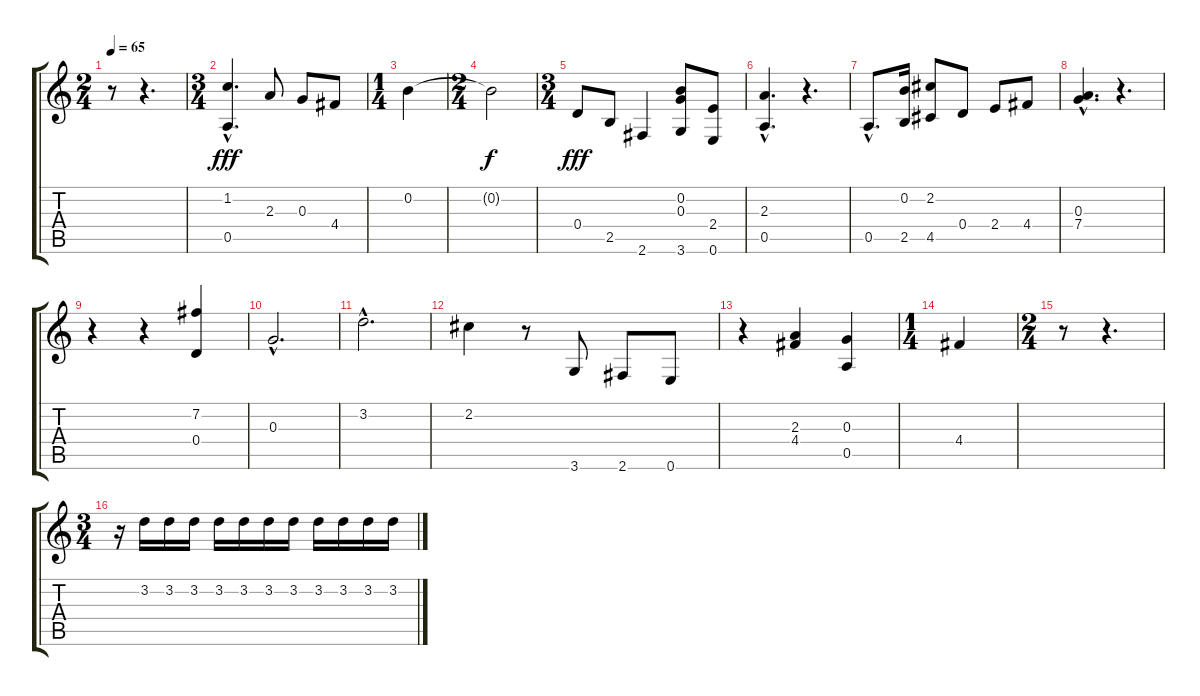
\track "" {instrument acousticguitarnylon}
\staff {score tabs}
\tuning (E4 B3 G3 D3 A2 E2) {hide}
\ts (2 4)
\tempo 65
\clef g2
\ks c
r.8{dy fff} r.4{d} |
\ts (3 4)
(1.2{hac} 0.5{hac}).4{d} 2.3.8 0.3.8 4.4.8 |
\ts (1 4)
0.2.4 |
\ts (2 4)
0.2{t}.2{dy f} |
\ts (3 4)
0.4.8{dy fff} 2.5.8 2.6.4 (0.2 0.3 3.6).8 (2.4 0.6).8 |
(2.3{hac} 0.5{hac}).4{d} r.4{d} |
0.5{hac}.8{d} (0.2 2.5).16 (2.2 4.5).8 0.4.8 2.4.8 4.4.8 |
(0.3{hac} 7.4{hac}).4{d} r.4{d} |
r.4 r.4 (7.2 0.4).4 |
0.3{hac}.2{d} |
3.2{hac}.2{d} |
2.2.4 r.8 3.6.8 2.6.8 0.6.8 |
r.4 (2.3 4.4).4 (0.3 0.5).4 |
\ts (1 4)
4.4.4 |
\ts (2 4)
r.8 r.4{d} |
\ts (3 4)
r.16 3.2.16 3.2.16 3.2.16 3.2.16 3.2.16 3.2.16 3.2.16 3.2.16 3.2.16 3.2.16 3.2.16
